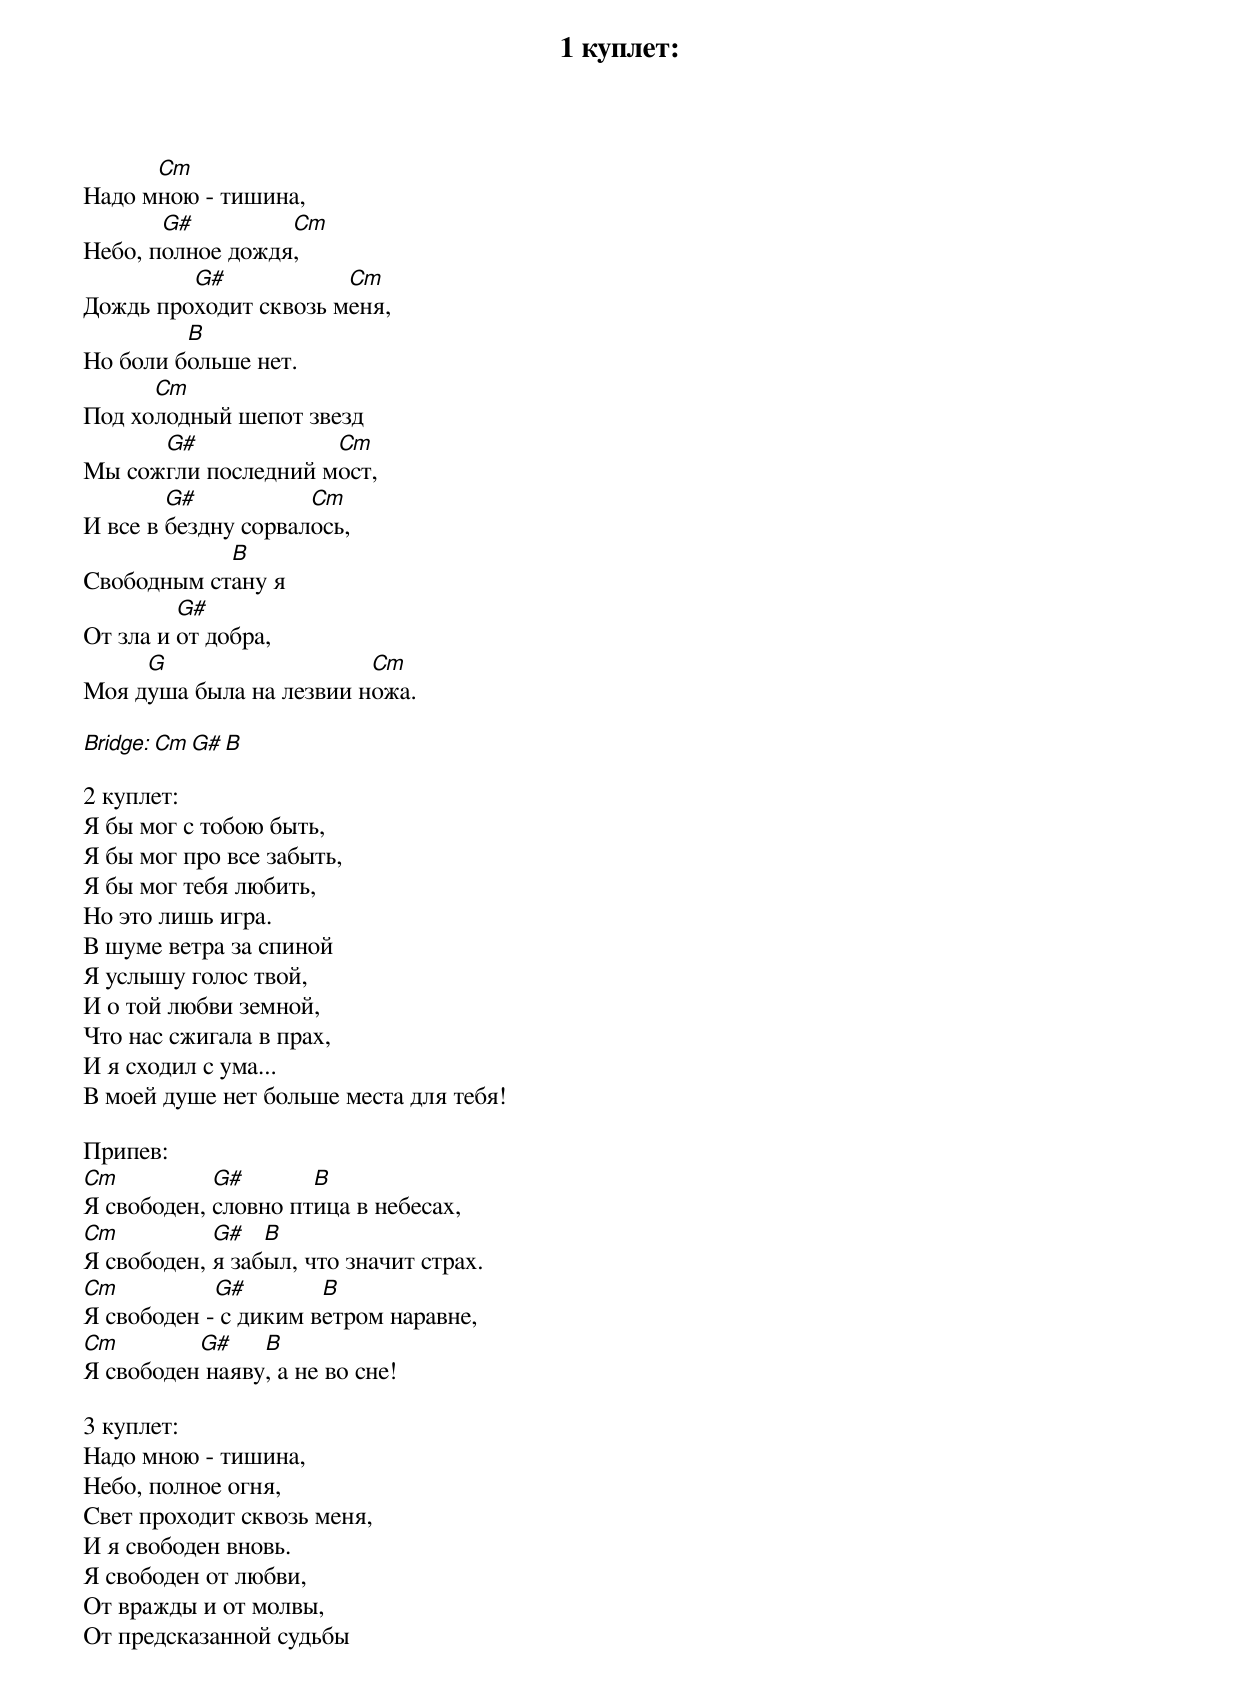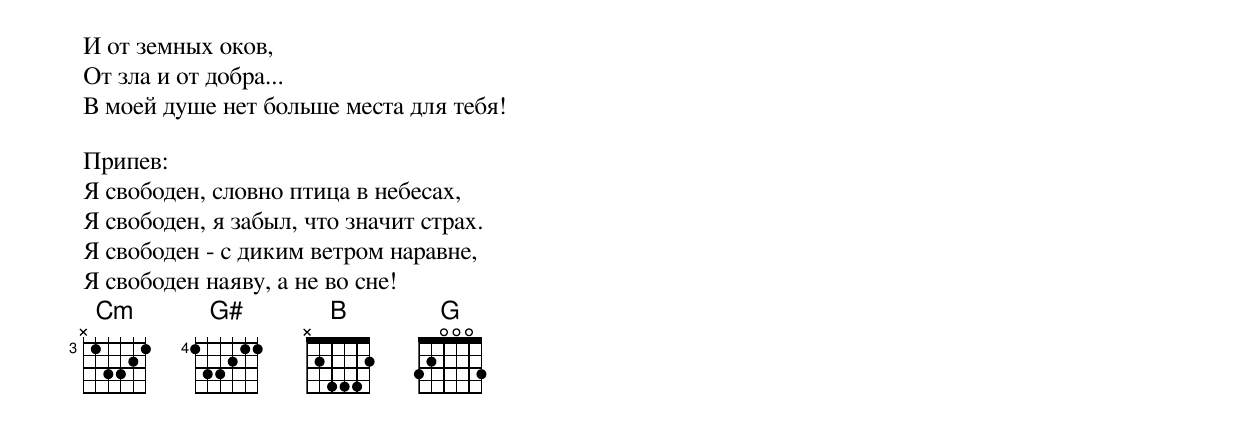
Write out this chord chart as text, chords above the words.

1 куплет:
      Cm
Надо мною - тишина,
       G#         Cm
Небо, полное дождя,
         G#            Cm
Дождь проходит сквозь меня,
         B
Но боли больше нет.
      Cm
Под холодный шепот звезд
      G#             Cm
Мы сожгли последний мост,
        G#           Cm
И все в бездну сорвалось,
            B
Свободным стану я
         G#
От зла и от добра,
     G                   Cm
Моя душа была на лезвии ножа.

Bridge: Cm  G#  B

2 куплет:
Я бы мог с тобою быть,
Я бы мог про все забыть,
Я бы мог тебя любить,
Но это лишь игра.
В шуме ветра за спиной
Я услышу голос твой,
И о той любви земной,
Что нас сжигала в прах,
И я сходил с ума...
В моей душе нет больше места для тебя!

Припев:
Cm          G#       B
Я свободен, словно птица в небесах,
Cm          G#   B
Я свободен, я забыл, что значит страх.
Cm          G#        B
Я свободен - с диким ветром наравне,
Cm        G#    B
Я свободен наяву, а не во сне!

3 куплет:
Надо мною - тишина,
Небо, полное огня,
Свет проходит сквозь меня,
И я свободен вновь.
Я свободен от любви,
От вражды и от молвы,
От предсказанной судьбы
И от земных оков,
От зла и от добра...
В моей душе нет больше места для тебя!

Припев:
Я свободен, словно птица в небесах,
Я свободен, я забыл, что значит страх.
Я свободен - с диким ветром наравне,
Я свободен наяву, а не во сне!
